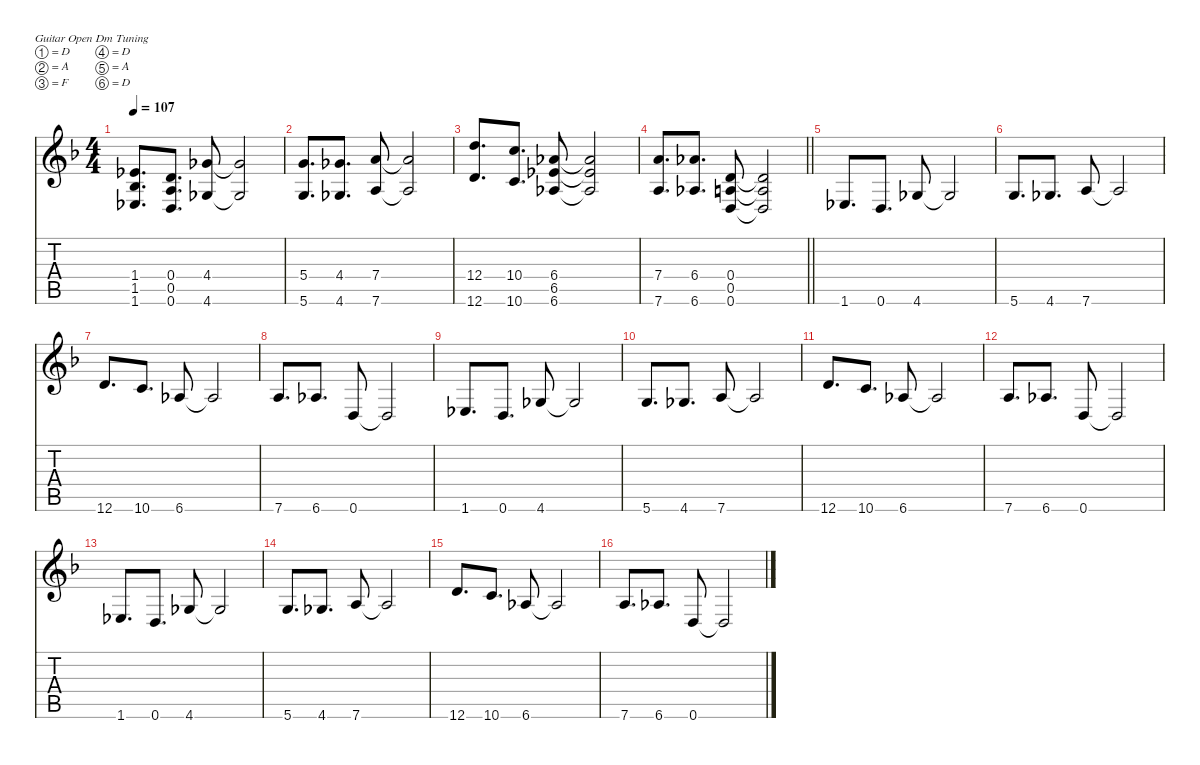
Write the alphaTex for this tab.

\hideDynamics
\bracketExtendMode nobrackets
\singleTrackTrackNamePolicy hidden
\multiTrackTrackNamePolicy hidden
\firstSystemTrackNameMode fullname
\firstSystemTrackNameOrientation horizontal
\otherSystemsTrackNameOrientation horizontal
\track ("Guitar 1" "E-Gt") {defaultSystemsLayout 8 instrument distortionguitar}
\staff {score tabs}
\tuning (D4 A3 F3 D3 A2 D2)
\ts (4 4)
\tempo 107
\clef g2
\ks dminor
(1.4{acc b} 1.5{acc b} 1.6{acc b}).8{d dy f beam Up} (0.4{acc forcenatural} 0.5{acc forcenatural} 0.6{acc forcenatural}).8{d beam Up} (4.4{acc b} 4.6{acc b}).8{beam Up} (4.4{t acc b} 4.6{t acc b}).2{beam Up} |
(5.4{acc forcenatural} 5.6{acc forcenatural}).8{d beam Up} (4.4{acc b} 4.6{acc b}).8{d beam Up} (7.4{acc forcenatural} 7.6{acc forcenatural}).8{beam Up} (7.4{t acc forcenatural} 7.6{t acc forcenatural}).2{beam Up} |
(12.4{acc forcenatural} 12.6{acc forcenatural}).8{d beam Up} (10.4{acc forcenatural} 10.6{acc forcenatural}).8{d beam Up} (6.4{acc b} 6.5{acc b} 6.6{acc b}).8{beam Up} (6.4{t acc b} 6.5{t acc b} 6.6{t acc b}).2{beam Up} |
\barLineRight lightlight
(7.4{acc forcenatural} 7.6{acc forcenatural}).8{d beam Up} (6.4{acc b} 6.6{acc b}).8{d beam Up} (0.4{acc forcenatural} 0.5{acc forcenatural} 0.6{acc forcenatural}).8{beam Up} (0.4{t acc forcenatural} 0.5{t acc forcenatural} 0.6{t acc forcenatural}).2{beam Up} |
1.6{acc b}.8{d beam Up} 0.6{acc forcenatural}.8{d beam Up} 4.6{acc b}.8{beam Up} 4.6{t acc b}.2{beam Up} |
5.6{acc forcenatural}.8{d beam Up} 4.6{acc b}.8{d beam Up} 7.6{acc forcenatural}.8{beam Up} 7.6{t acc forcenatural}.2{beam Up} |
12.6{acc forcenatural}.8{d beam Up} 10.6{acc forcenatural}.8{d beam Up} 6.6{acc b}.8{beam Up} 6.6{t acc b}.2{beam Up} |
7.6{acc forcenatural}.8{d beam Up} 6.6{acc b}.8{d beam Up} 0.6{acc forcenatural}.8{beam Up} 0.6{t acc forcenatural}.2{beam Up} |
1.6{acc b}.8{d beam Up} 0.6{acc forcenatural}.8{d beam Up} 4.6{acc b}.8{beam Up} 4.6{t acc b}.2{beam Up} |
5.6{acc forcenatural}.8{d beam Up} 4.6{acc b}.8{d beam Up} 7.6{acc forcenatural}.8{beam Up} 7.6{t acc forcenatural}.2{beam Up} |
12.6{acc forcenatural}.8{d beam Up} 10.6{acc forcenatural}.8{d beam Up} 6.6{acc b}.8{beam Up} 6.6{t acc b}.2{beam Up} |
7.6{acc forcenatural}.8{d beam Up} 6.6{acc b}.8{d beam Up} 0.6{acc forcenatural}.8{beam Up} 0.6{t acc forcenatural}.2{beam Up} |
1.6{acc b}.8{d beam Up} 0.6{acc forcenatural}.8{d beam Up} 4.6{acc b}.8{beam Up} 4.6{t acc b}.2{beam Up} |
5.6{acc forcenatural}.8{d beam Up} 4.6{acc b}.8{d beam Up} 7.6{acc forcenatural}.8{beam Up} 7.6{t acc forcenatural}.2{beam Up} |
12.6{acc forcenatural}.8{d beam Up} 10.6{acc forcenatural}.8{d beam Up} 6.6{acc b}.8{beam Up} 6.6{t acc b}.2{beam Up} |
7.6{acc forcenatural}.8{d beam Up} 6.6{acc b}.8{d beam Up} 0.6{acc forcenatural}.8{beam Up} 0.6{t acc forcenatural}.2{beam Up}
